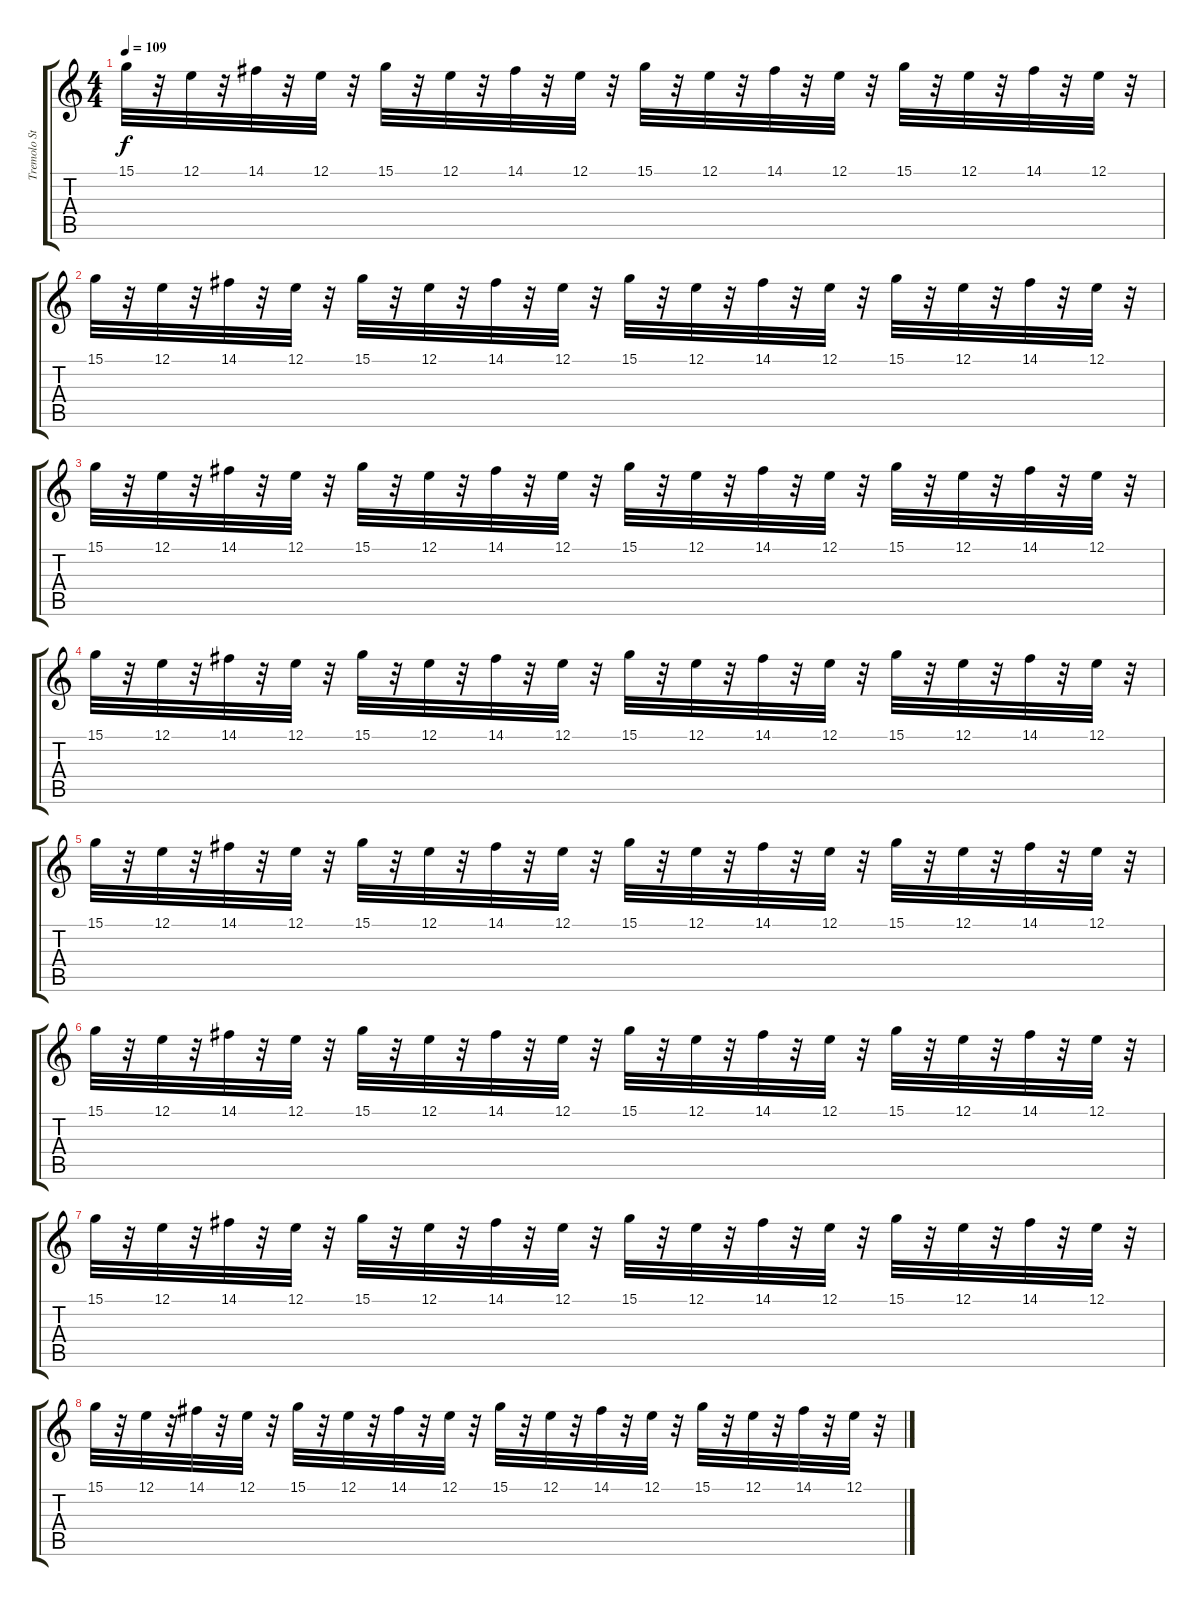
\track ("Tremolo Strings" "Tremolo St") {instrument tremolostrings}
\staff {score tabs}
\tuning (E4 B3 G3 D3 A2 E2) {hide}
\ts (4 4)
\tempo 109
\clef g2
\ks c
15.1.32{dy f} r.32 12.1.32 r.32 14.1.32 r.32 12.1.32 r.32 15.1.32 r.32 12.1.32 r.32 14.1.32 r.32 12.1.32 r.32 15.1.32 r.32 12.1.32 r.32 14.1.32 r.32 12.1.32 r.32 15.1.32 r.32 12.1.32 r.32 14.1.32 r.32 12.1.32 r.32 |
15.1.32 r.32 12.1.32 r.32 14.1.32 r.32 12.1.32 r.32 15.1.32 r.32 12.1.32 r.32 14.1.32 r.32 12.1.32 r.32 15.1.32 r.32 12.1.32 r.32 14.1.32 r.32 12.1.32 r.32 15.1.32 r.32 12.1.32 r.32 14.1.32 r.32 12.1.32 r.32 |
15.1.32 r.32 12.1.32 r.32 14.1.32 r.32 12.1.32 r.32 15.1.32 r.32 12.1.32 r.32 14.1.32 r.32 12.1.32 r.32 15.1.32 r.32 12.1.32 r.32 14.1.32 r.32 12.1.32 r.32 15.1.32 r.32 12.1.32 r.32 14.1.32 r.32 12.1.32 r.32 |
15.1.32 r.32 12.1.32 r.32 14.1.32 r.32 12.1.32 r.32 15.1.32 r.32 12.1.32 r.32 14.1.32 r.32 12.1.32 r.32 15.1.32 r.32 12.1.32 r.32 14.1.32 r.32 12.1.32 r.32 15.1.32 r.32 12.1.32 r.32 14.1.32 r.32 12.1.32 r.32 |
15.1.32 r.32 12.1.32 r.32 14.1.32 r.32 12.1.32 r.32 15.1.32 r.32 12.1.32 r.32 14.1.32 r.32 12.1.32 r.32 15.1.32 r.32 12.1.32 r.32 14.1.32 r.32 12.1.32 r.32 15.1.32 r.32 12.1.32 r.32 14.1.32 r.32 12.1.32 r.32 |
15.1.32 r.32 12.1.32 r.32 14.1.32 r.32 12.1.32 r.32 15.1.32 r.32 12.1.32 r.32 14.1.32 r.32 12.1.32 r.32 15.1.32 r.32 12.1.32 r.32 14.1.32 r.32 12.1.32 r.32 15.1.32 r.32 12.1.32 r.32 14.1.32 r.32 12.1.32 r.32 |
15.1.32 r.32 12.1.32 r.32 14.1.32 r.32 12.1.32 r.32 15.1.32 r.32 12.1.32 r.32 14.1.32 r.32 12.1.32 r.32 15.1.32 r.32 12.1.32 r.32 14.1.32 r.32 12.1.32 r.32 15.1.32 r.32 12.1.32 r.32 14.1.32 r.32 12.1.32 r.32 |
15.1.32 r.32 12.1.32 r.32 14.1.32 r.32 12.1.32 r.32 15.1.32 r.32 12.1.32 r.32 14.1.32 r.32 12.1.32 r.32 15.1.32 r.32 12.1.32 r.32 14.1.32 r.32 12.1.32 r.32 15.1.32 r.32 12.1.32 r.32 14.1.32 r.32 12.1.32 r.32
